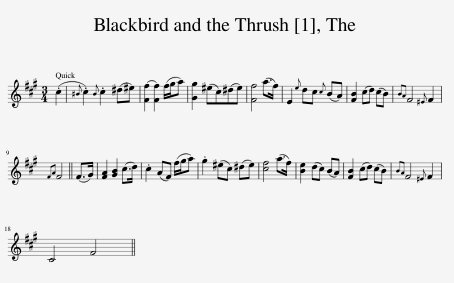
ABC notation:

X:1
L:1/8
M:3/4
I:linebreak $
K:A
V:1 treble
V:1
 (.c2 |{^B} .c2){B} .c2 (^d^e) | ([Ff]2 [Ff]2) (f/g/a) | [Gg]2 (^ec)(^de) | [Ff]4 (a>f) | %5
 E2{e} dc{c} (BA) | [FB]2 (cd) (cB) |{BA} F4{^E} F2 |${FA} F4 || (F>G) | %10
 [FA]2 [GB]2 (c>d) | .c2 (AF) (f/g/a) | .g2 (^ec) (^de) | [cf]4 (a>f) | [Be]2 (dc) (BA) | %15
 [FB]2 (cd) (cB) |{BA} F4{^E} F2 |$ C4 F4 || %18
